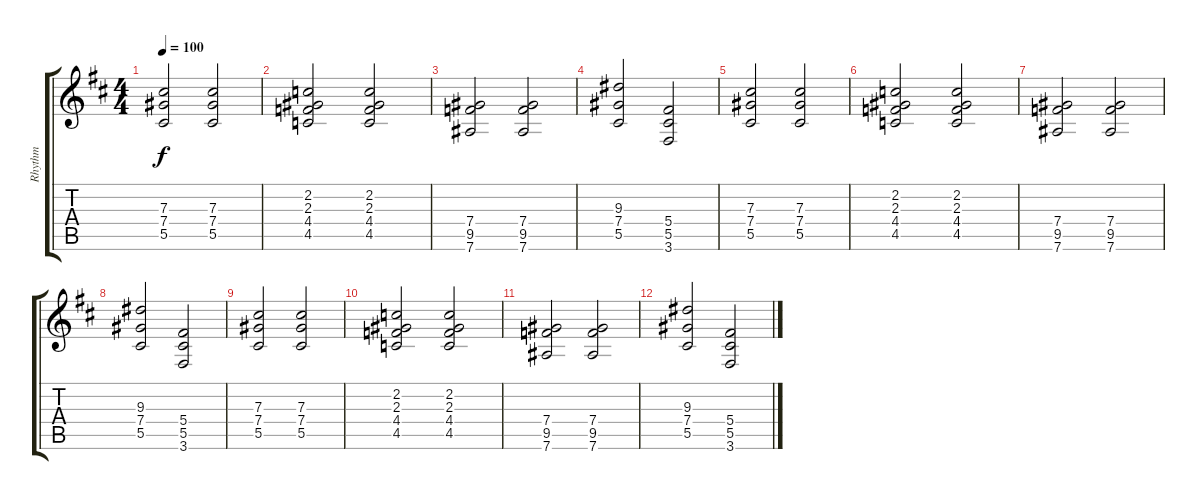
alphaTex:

\track ("Rhythm" "Rhythm") {instrument overdrivenguitar}
\staff {score tabs}
\tuning (Eb4 Bb3 Gb3 Db3 Ab2 Eb2) {hide}
\ts (4 4)
\tempo 100
\clef g2
\ks d
(7.3 7.4 5.5).2{dy f} (7.3 7.4 5.5).2 |
(2.2 2.3 4.4 4.5).2 (2.2 2.3 4.4 4.5).2 |
(7.4 9.5 7.6).2 (7.4 9.5 7.6).2 |
(9.3 7.4 5.5).2 (5.4 5.5 3.6).2 |
(7.3 7.4 5.5).2 (7.3 7.4 5.5).2 |
(2.2 2.3 4.4 4.5).2 (2.2 2.3 4.4 4.5).2 |
(7.4 9.5 7.6).2 (7.4 9.5 7.6).2 |
(9.3 7.4 5.5).2 (5.4 5.5 3.6).2 |
(7.3 7.4 5.5).2 (7.3 7.4 5.5).2 |
(2.2 2.3 4.4 4.5).2 (2.2 2.3 4.4 4.5).2 |
(7.4 9.5 7.6).2 (7.4 9.5 7.6).2 |
(9.3 7.4 5.5).2 (5.4 5.5 3.6).2
